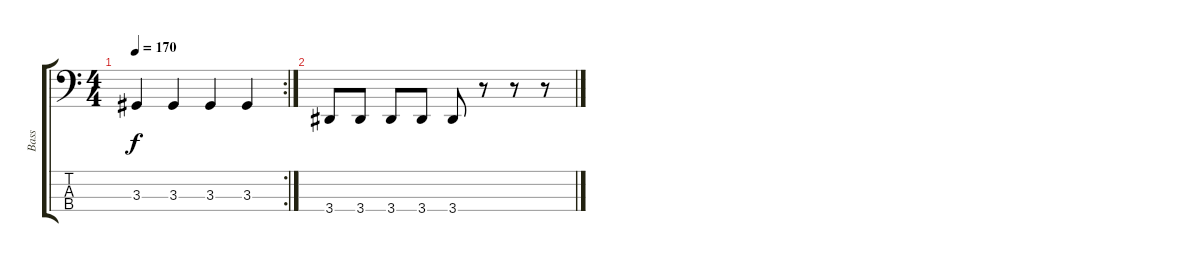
\track ("Bass" "Bass") {instrument electricbassfinger}
\staff {score tabs}
\tuning (Eb2 Bb1 F1 C1) {hide}
\rc 2
\ts (4 4)
\tempo 170
\clef f4
\ks c
3.3.4{dy f} 3.3.4 3.3.4 3.3.4 |
3.4.8 3.4.8 3.4.8 3.4.8 3.4.8 r.8 r.8 r.8
